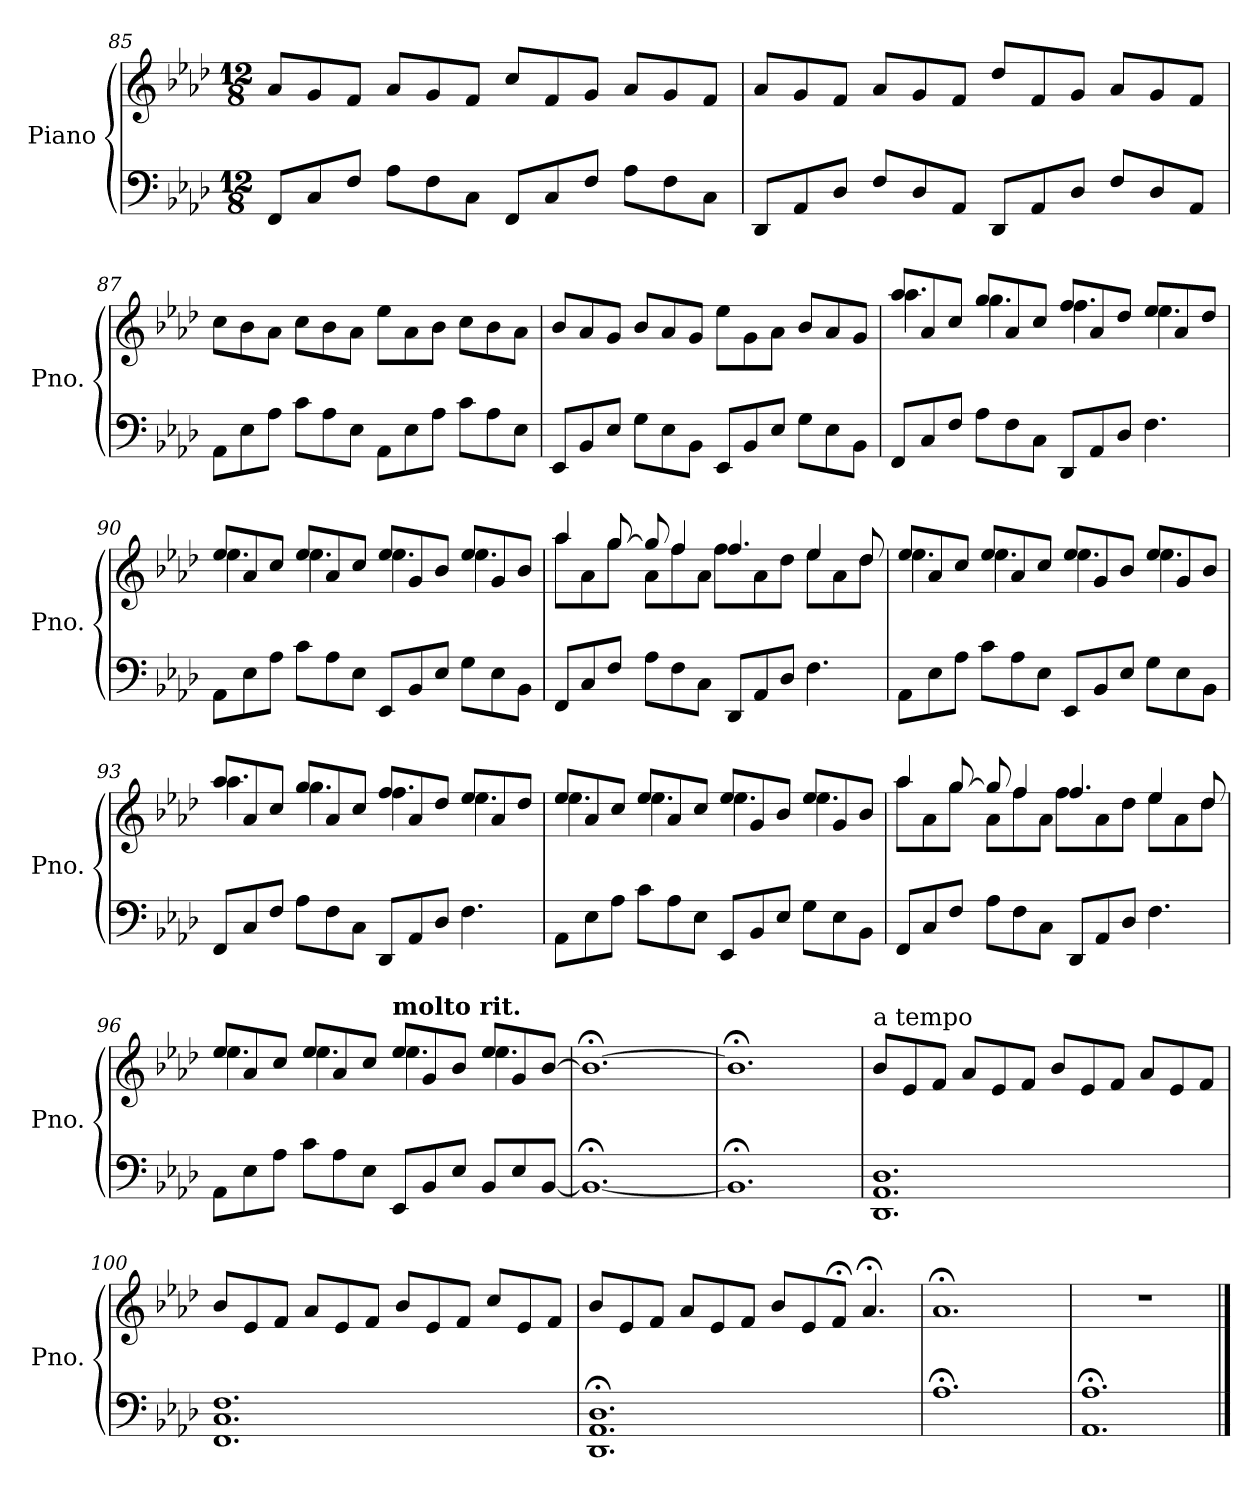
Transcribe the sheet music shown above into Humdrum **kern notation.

**kern	**kern
*part1	*part1
*staff2	*staff1
*I"Piano	*
*I'Pno.	*
*clefF4	*clefG2
*k[b-e-a-d-]	*k[b-e-a-d-]
*M12/8	*M12/8
=85	=85
8FF/L	8a-/L
8C/	8g/
8F/J	8f/J
8A-\L	8a-/L
8F\	8g/
8C\J	8f/J
8FF/L	8cc/L
8C/	8f/
8F/J	8g/J
8A-\L	8a-/L
8F\	8g/
8C\J	8f/J
=86	=86
8DD-/L	8a-/L
8AA-/	8g/
8D-/J	8f/J
8F/L	8a-/L
8D-/	8g/
8AA-/J	8f/J
8DD-/L	8dd-/L
8AA-/	8f/
8D-/J	8g/J
8F/L	8a-/L
8D-/	8g/
8AA-/J	8f/J
!!LO:PB:g=z
=87	=87
8AA-\L	8cc\L
8E-\	8b-\
8A-\J	8a-\J
8c\L	8cc\L
8A-\	8b-\
8E-\J	8a-\J
8AA-\L	8ee-\L
8E-\	8a-\
8A-\J	8b-\J
8c\L	8cc\L
8A-\	8b-\
8E-\J	8a-\J
=88	=88
8EE-/L	8b-/L
8BB-/	8a-/
8E-/J	8g/J
8G\L	8b-/L
8E-\	8a-/
8BB-\J	8g/J
8EE-/L	8ee-\L
8BB-/	8g\
8E-/J	8a-\J
8G\L	8b-/L
8E-\	8a-/
8BB-\J	8g/J
!!LO:LB:g=z
=89	=89
*	*MM165
*	*^
8FF/L	8aa-/L	4.aa-\
8C/	8a-/	.
8F/J	8cc/J	.
8A-\L	8gg/L	4.gg\
8F\	8a-/	.
8C\J	8cc/J	.
8DD-/L	8ff/L	4.ff\
8AA-/	8a-/	.
8D-/J	8dd-/J	.
4.F\	8ee-/L	4.ee-\
.	8a-/	.
.	8dd-/J	.
=90	=90	=90
8AA-\L	8ee-/L	4.ee-\
8E-\	8a-/	.
8A-\J	8cc/J	.
8c\L	8ee-/L	4.ee-\
8A-\	8a-/	.
8E-\J	8cc/J	.
8EE-/L	8ee-/L	4.ee-\
8BB-/	8g/	.
8E-/J	8b-/J	.
8G\L	8ee-/L	4.ee-\
8E-\	8g/	.
8BB-\J	8b-/J	.
!!LO:LB:g=z	!!
=91	=91	=91
8FF/L	4aa-/	8aa-\L
8C/	.	8a-\
8F/J	[8gg/	8gg\J
8A-\L	8gg/]	8a-\L
8F\	4ff/	8ff\
8C\J	.	8a-\J
8DD-/L	4.ff/	8ff\L
8AA-/	.	8a-\
8D-/J	.	8dd-\J
4.F\	4ee-/	8ee-\L
.	.	8a-\
.	8dd-/	8dd-\J
=92	=92	=92
8AA-\L	8ee-/L	4.ee-\
8E-\	8a-/	.
8A-\J	8cc/J	.
8c\L	8ee-/L	4.ee-\
8A-\	8a-/	.
8E-\J	8cc/J	.
8EE-/L	8ee-/L	4.ee-\
8BB-/	8g/	.
8E-/J	8b-/J	.
8G\L	8ee-/L	4.ee-\
8E-\	8g/	.
8BB-\J	8b-/J	.
!!LO:LB:g=z	!!
=93	=93	=93
8FF/L	8aa-/L	4.aa-\
8C/	8a-/	.
8F/J	8cc/J	.
8A-\L	8gg/L	4.gg\
8F\	8a-/	.
8C\J	8cc/J	.
8DD-/L	8ff/L	4.ff\
8AA-/	8a-/	.
8D-/J	8dd-/J	.
4.F\	8ee-/L	4.ee-\
.	8a-/	.
.	8dd-/J	.
=94	=94	=94
8AA-\L	8ee-/L	4.ee-\
8E-\	8a-/	.
8A-\J	8cc/J	.
8c\L	8ee-/L	4.ee-\
8A-\	8a-/	.
8E-\J	8cc/J	.
8EE-/L	8ee-/L	4.ee-\
8BB-/	8g/	.
8E-/J	8b-/J	.
8G\L	8ee-/L	4.ee-\
8E-\	8g/	.
8BB-\J	8b-/J	.
!!LO:LB:g=z	!!
=95	=95	=95
8FF/L	4aa-/	8aa-\L
8C/	.	8a-\
8F/J	[8gg/	8gg\J
8A-\L	8gg/]	8a-\L
8F\	4ff/	8ff\
8C\J	.	8a-\J
8DD-/L	4.ff/	8ff\L
8AA-/	.	8a-\
8D-/J	.	8dd-\J
4.F\	4ee-/	8ee-\L
.	.	8a-\
.	8dd-/	8dd-\J
=96	=96	=96
8AA-\L	8ee-/L	4.ee-\
8E-\	8a-/	.
8A-\J	8cc/J	.
8c\L	8ee-/L	4.ee-\
8A-\	8a-/	.
8E-\J	8cc/J	.
!	!LO:TX:a:B:t=molto rit.	!
8EE-/L	8ee-/L	4.ee-\
8BB-/	8g/	.
8E-/J	8b-/J	.
8BB-/L	8ee-/L	4.ee-\
8E-/	8g/	.
[8BB-/J	[8b-/J	.
*	*v	*v
=97	=97
1.BB-;<_	1.b-;<_
!!LO:LB:g=z
=98	=98
1.BB-;<]	1.b-;<]
=99	=99
*	*MM117
!	!LO:TX:a:t=a tempo
1.DD- 1.AA- 1.D-	8b-/L
.	8e-/
.	8f/J
.	8a-/L
.	8e-/
.	8f/J
.	8b-/L
.	8e-/
.	8f/J
.	8a-/L
.	8e-/
.	8f/J
=100	=100
1.FF 1.C 1.F	8b-/L
.	8e-/
.	8f/J
.	8a-/L
.	8e-/
.	8f/J
.	8b-/L
.	8e-/
.	8f/J
.	8cc/L
.	8e-/
.	8f/J
=101	=101
1.DD-;< 1.AA-;< 1.D-;<	8b-/L
.	8e-/
.	8f/J
.	8a-/L
.	8e-/
.	8f/J
.	8b-/L
.	8e-/
.	8f;</J
.	4.a-;</
=102	=102
1.A-;<	1.a-;<
!!LO:PB:g=z
=103	=103
1.AA-;< 1.A-;<	1.r
==	==
*-	*-
